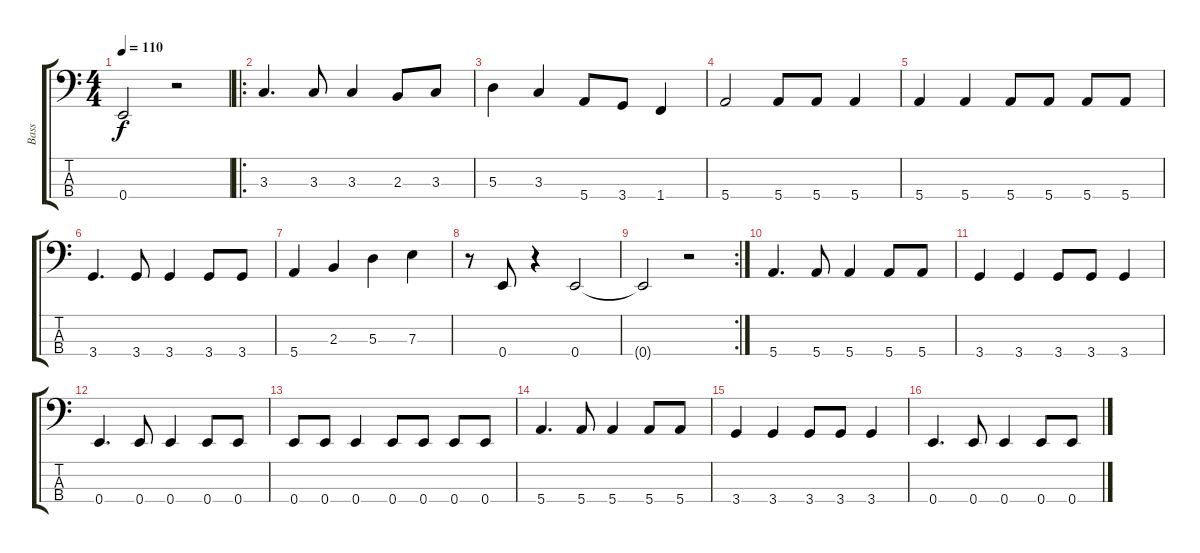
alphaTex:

\track ("Bass" "Bass") {instrument electricbassfinger}
\staff {score tabs}
\tuning (G2 D2 A1 E1) {hide}
\ts (4 4)
\tempo 110
\clef f4
\ks c
0.4{t}.2{dy f} r.2 |
\ro
3.3.4{d} 3.3.8 3.3.4 2.3.8 3.3.8 |
5.3.4 3.3.4 5.4.8 3.4.8 1.4.4 |
5.4.2 5.4.8 5.4.8 5.4.4 |
5.4.4 5.4.4 5.4.8 5.4.8 5.4.8 5.4.8 |
3.4.4{d} 3.4.8 3.4.4 3.4.8 3.4.8 |
5.4.4 2.3.4 5.3.4 7.3.4 |
r.8 0.4.8 r.4 0.4.2 |
\rc 2
0.4{t}.2 r.2 |
5.4.4{d} 5.4.8 5.4.4 5.4.8 5.4.8 |
3.4.4 3.4.4 3.4.8 3.4.8 3.4.4 |
0.4.4{d} 0.4.8 0.4.4 0.4.8 0.4.8 |
0.4.8 0.4.8 0.4.4 0.4.8 0.4.8 0.4.8 0.4.8 |
5.4.4{d} 5.4.8 5.4.4 5.4.8 5.4.8 |
3.4.4 3.4.4 3.4.8 3.4.8 3.4.4 |
0.4.4{d} 0.4.8 0.4.4 0.4.8 0.4.8
